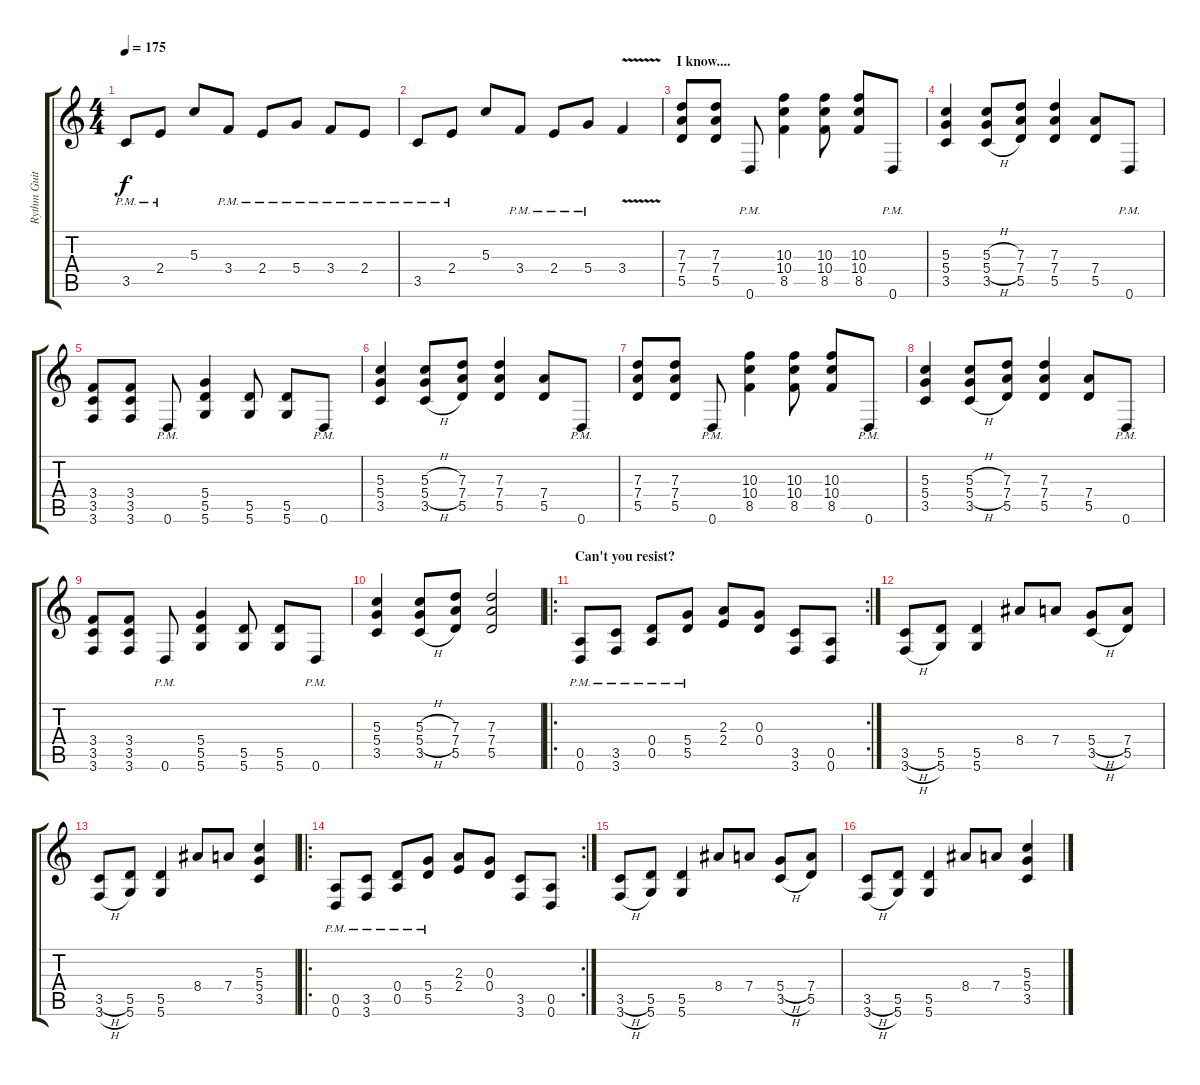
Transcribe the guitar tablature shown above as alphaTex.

\track ("Rythm Guitar 1" "Rythm Guit") {instrument distortionguitar}
\staff {score tabs}
\tuning (E4 B3 G3 D3 A2 D2) {hide}
\ts (4 4)
\tempo 175
\clef g2
\ks c
3.5{pm}.8{dy f} 2.4{pm}.8 5.3.8 3.4{pm}.8 2.4{pm}.8 5.4{pm}.8 3.4{pm}.8 2.4{pm}.8 |
3.5{pm}.8 2.4{pm}.8 5.3.8 3.4{pm}.8 2.4{pm}.8 5.4{pm}.8 3.4{v}.4 |
\section ("" "I know....")
(7.3 7.4 5.5).8 (7.3 7.4 5.5).8 0.6{pm}.8 (10.3 10.4 8.5).4 (10.3 10.4 8.5).8 (10.3 10.4 8.5).8 0.6{pm}.8 |
(5.3 5.4 3.5).4 (5.3{h} 5.4{h} 3.5{h}).8 (7.3 7.4 5.5).8 (7.3 7.4 5.5).4 (7.4 5.5).8 0.6{pm}.8 |
(3.4 3.5 3.6).8 (3.4 3.5 3.6).8 0.6{pm}.8 (5.4 5.5 5.6).4 (5.5 5.6).8 (5.5 5.6).8 0.6{pm}.8 |
(5.3 5.4 3.5).4 (5.3{h} 5.4{h} 3.5{h}).8 (7.3 7.4 5.5).8 (7.3 7.4 5.5).4 (7.4 5.5).8 0.6{pm}.8 |
(7.3 7.4 5.5).8 (7.3 7.4 5.5).8 0.6{pm}.8 (10.3 10.4 8.5).4 (10.3 10.4 8.5).8 (10.3 10.4 8.5).8 0.6{pm}.8 |
(5.3 5.4 3.5).4 (5.3{h} 5.4{h} 3.5{h}).8 (7.3 7.4 5.5).8 (7.3 7.4 5.5).4 (7.4 5.5).8 0.6{pm}.8 |
(3.4 3.5 3.6).8 (3.4 3.5 3.6).8 0.6{pm}.8 (5.4 5.5 5.6).4 (5.5 5.6).8 (5.5 5.6).8 0.6{pm}.8 |
(5.3 5.4 3.5).4 (5.3{h} 5.4{h} 3.5{h}).8 (7.3 7.4 5.5).8 (7.3 7.4 5.5).2 |
\ro
\rc 2
\section ("" "Can't you resist?")
(0.5{pm} 0.6{pm}).8 (3.5{pm} 3.6{pm}).8 (0.4{pm} 0.5{pm}).8 (5.4{pm} 5.5{pm}).8 (2.3 2.4).8 (0.3 0.4).8 (3.5 3.6).8 (0.5 0.6).8 |
(3.5{h} 3.6{h}).8 (5.5 5.6).8 (5.5 5.6).4 8.4.8 7.4.8 (5.4{h} 3.5{h}).8 (7.4 5.5).8 |
(3.5{h} 3.6{h}).8 (5.5 5.6).8 (5.5 5.6).4 8.4.8 7.4.8 (5.3 5.4 3.5).4 |
\ro
\rc 2
(0.5{pm} 0.6{pm}).8 (3.5{pm} 3.6{pm}).8 (0.4{pm} 0.5{pm}).8 (5.4{pm} 5.5{pm}).8 (2.3 2.4).8 (0.3 0.4).8 (3.5 3.6).8 (0.5 0.6).8 |
(3.5{h} 3.6{h}).8 (5.5 5.6).8 (5.5 5.6).4 8.4.8 7.4.8 (5.4{h} 3.5{h}).8 (7.4 5.5).8 |
(3.5{h} 3.6{h}).8 (5.5 5.6).8 (5.5 5.6).4 8.4.8 7.4.8 (5.3 5.4 3.5).4
